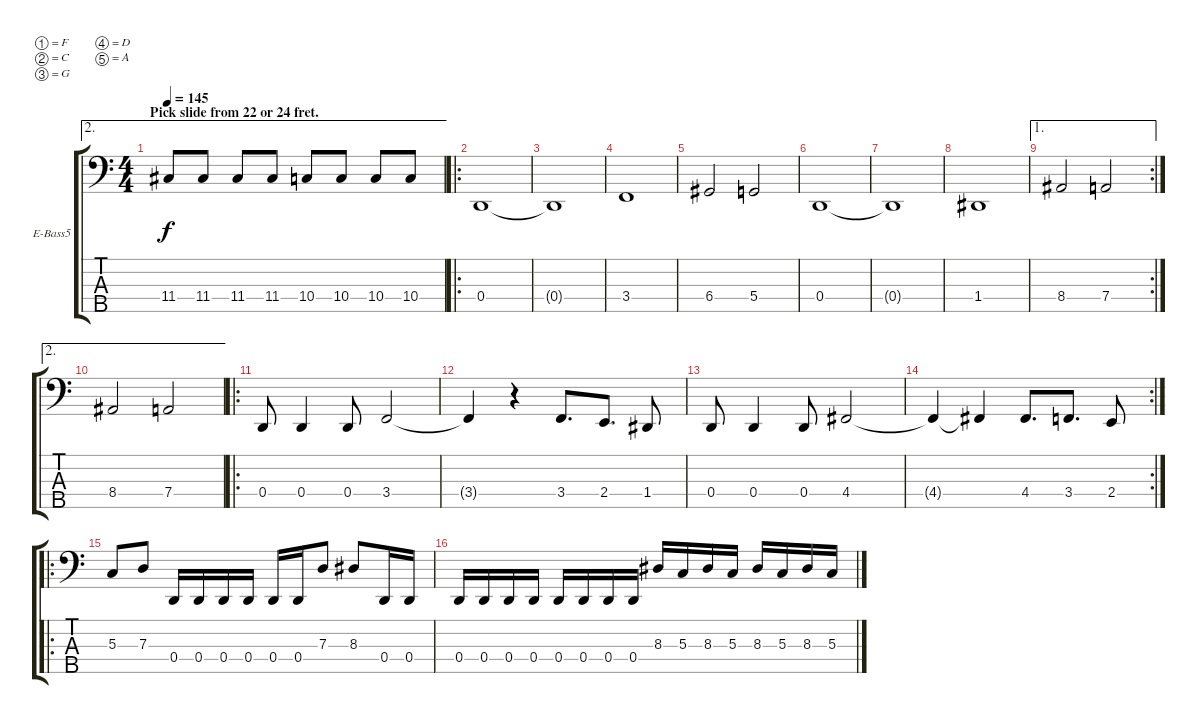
\bracketExtendMode groupsimilarinstruments
\firstSystemTrackNameOrientation horizontal
\otherSystemsTrackNameOrientation horizontal
\track ("Bass Guitar" "E-Bass5") {instrument electricbasspick}
\staff {score tabs}
\tuning (F2 C2 G1 D1 A0)
\ae 2
\ts (4 4)
\section ("" "Pick slide from 22 or 24 fret.")
\tempo 145
\clef f4
\ks c
11.4.8{dy f} 11.4.8 11.4.8 11.4.8 10.4.8 10.4.8 10.4.8 10.4.8 |
\ro
0.4.1 |
0.4{t}.1 |
3.4.1 |
6.4.2 5.4.2 |
0.4.1 |
0.4{t}.1 |
1.4.1 |
\ae 1
\rc 2
8.4.2 7.4.2 |
\ae 2
8.4.2 7.4.2 |
\ro
0.4.8 0.4.4 0.4.8 3.4.2 |
3.4{t}.4 r.4 3.4.8{d} 2.4.8{d} 1.4.8 |
0.4.8 0.4.4 0.4.8 4.4.2 |
\rc 2
4.4{t}.4 4.4{t}.4 4.4.8{d} 3.4.8{d} 2.4.8 |
\ro
5.3.8 7.3.8 0.4.16 0.4.16 0.4.16 0.4.16 0.4.16 0.4.16 7.3.8 8.3.8 0.4.16 0.4.16 |
0.4.16 0.4.16 0.4.16 0.4.16 0.4.16 0.4.16 0.4.16 0.4.16 8.3.16 5.3.16 8.3.16 5.3.16 8.3.16 5.3.16 8.3.16 5.3.16
